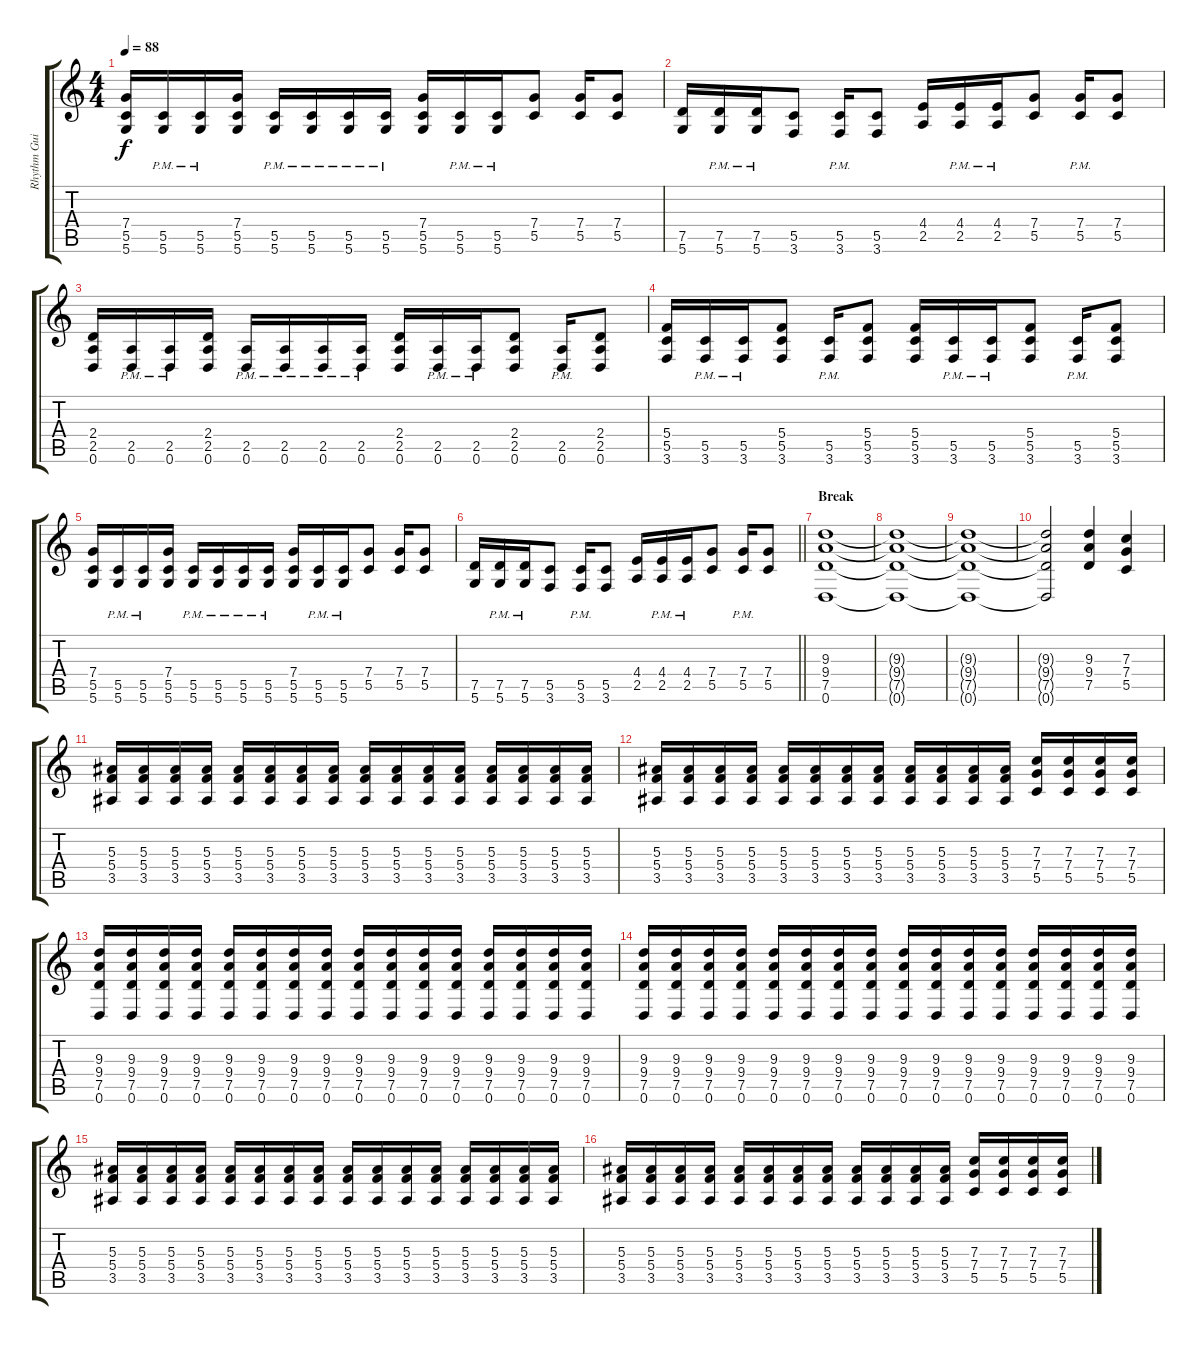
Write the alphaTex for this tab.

\track ("Rhythm Guitar" "Rhythm Gui") {instrument distortionguitar}
\staff {score tabs}
\tuning (D4 A3 F3 C3 G2 D2) {hide}
\ts (4 4)
\tempo 88
\clef g2
\ks c
(7.4 5.5 5.6).16{dy f} (5.5{pm} 5.6{pm}).16 (5.5{pm} 5.6{pm}).16 (7.4 5.5 5.6).16 (5.5{pm} 5.6{pm}).16 (5.5{pm} 5.6{pm}).16 (5.5{pm} 5.6{pm}).16 (5.5{pm} 5.6{pm}).16 (7.4 5.5 5.6).16 (5.5{pm} 5.6{pm}).16 (5.5{pm} 5.6{pm}).16 (7.4 5.5).8 (7.4 5.5).16 (7.4 5.5).8 |
(7.5 5.6).16 (7.5{pm} 5.6{pm}).16 (7.5{pm} 5.6{pm}).16 (5.5 3.6).8 (5.5{pm} 3.6{pm}).16 (5.5 3.6).8 (4.4 2.5).16 (4.4{pm} 2.5{pm}).16 (4.4{pm} 2.5{pm}).16 (7.4 5.5).8 (7.4{pm} 5.5{pm}).16 (7.4 5.5).8 |
(2.4 2.5 0.6).16 (2.5{pm} 0.6{pm}).16 (2.5{pm} 0.6{pm}).16 (2.4 2.5 0.6).16 (2.5{pm} 0.6{pm}).16 (2.5{pm} 0.6{pm}).16 (2.5{pm} 0.6{pm}).16 (2.5{pm} 0.6{pm}).16 (2.4 2.5 0.6).16 (2.5{pm} 0.6{pm}).16 (2.5{pm} 0.6{pm}).16 (2.4 2.5 0.6).8 (2.5{pm} 0.6{pm}).16 (2.4 2.5 0.6).8 |
(5.4 5.5 3.6).16 (5.5{pm} 3.6{pm}).16 (5.5{pm} 3.6{pm}).16 (5.4 5.5 3.6).8 (5.5{pm} 3.6{pm}).16 (5.4 5.5 3.6).8 (5.4 5.5 3.6).16 (5.5{pm} 3.6{pm}).16 (5.5{pm} 3.6{pm}).16 (5.4 5.5 3.6).8 (5.5{pm} 3.6{pm}).16 (5.4 5.5 3.6).8 |
(7.4 5.5 5.6).16 (5.5{pm} 5.6{pm}).16 (5.5{pm} 5.6{pm}).16 (7.4 5.5 5.6).16 (5.5{pm} 5.6{pm}).16 (5.5{pm} 5.6{pm}).16 (5.5{pm} 5.6{pm}).16 (5.5{pm} 5.6{pm}).16 (7.4 5.5 5.6).16 (5.5{pm} 5.6{pm}).16 (5.5{pm} 5.6{pm}).16 (7.4 5.5).8 (7.4 5.5).16 (7.4 5.5).8 |
\barLineRight lightlight
(7.5 5.6).16 (7.5{pm} 5.6{pm}).16 (7.5{pm} 5.6{pm}).16 (5.5 3.6).8 (5.5{pm} 3.6{pm}).16 (5.5 3.6).8 (4.4 2.5).16 (4.4{pm} 2.5{pm}).16 (4.4{pm} 2.5{pm}).16 (7.4 5.5).8 (7.4{pm} 5.5{pm}).16 (7.4 5.5).8 |
\section ("" "Break")
(9.3 9.4 7.5 0.6).1{volume 10} |
(9.3{t} 9.4{t} 7.5{t} 0.6{t}).1 |
(9.3{t} 9.4{t} 7.5{t} 0.6{t}).1{volume 8} |
(9.3{t} 9.4{t} 7.5{t} 0.6{t}).2 (9.3 9.4 7.5).4{volume 13} (7.3 7.4 5.5).4 |
(5.3 5.4 3.5).16 (5.3 5.4 3.5).16 (5.3 5.4 3.5).16 (5.3 5.4 3.5).16 (5.3 5.4 3.5).16 (5.3 5.4 3.5).16 (5.3 5.4 3.5).16 (5.3 5.4 3.5).16 (5.3 5.4 3.5).16 (5.3 5.4 3.5).16 (5.3 5.4 3.5).16 (5.3 5.4 3.5).16 (5.3 5.4 3.5).16 (5.3 5.4 3.5).16 (5.3 5.4 3.5).16 (5.3 5.4 3.5).16 |
(5.3 5.4 3.5).16 (5.3 5.4 3.5).16 (5.3 5.4 3.5).16 (5.3 5.4 3.5).16 (5.3 5.4 3.5).16 (5.3 5.4 3.5).16 (5.3 5.4 3.5).16 (5.3 5.4 3.5).16 (5.3 5.4 3.5).16 (5.3 5.4 3.5).16 (5.3 5.4 3.5).16 (5.3 5.4 3.5).16 (7.3 7.4 5.5).16 (7.3 7.4 5.5).16 (7.3 7.4 5.5).16 (7.3 7.4 5.5).16 |
(9.3 9.4 7.5 0.6).16 (9.3 9.4 7.5 0.6).16 (9.3 9.4 7.5 0.6).16 (9.3 9.4 7.5 0.6).16 (9.3 9.4 7.5 0.6).16 (9.3 9.4 7.5 0.6).16 (9.3 9.4 7.5 0.6).16 (9.3 9.4 7.5 0.6).16 (9.3 9.4 7.5 0.6).16 (9.3 9.4 7.5 0.6).16 (9.3 9.4 7.5 0.6).16 (9.3 9.4 7.5 0.6).16 (9.3 9.4 7.5 0.6).16 (9.3 9.4 7.5 0.6).16 (9.3 9.4 7.5 0.6).16 (9.3 9.4 7.5 0.6).16 |
(9.3 9.4 7.5 0.6).16 (9.3 9.4 7.5 0.6).16 (9.3 9.4 7.5 0.6).16 (9.3 9.4 7.5 0.6).16 (9.3 9.4 7.5 0.6).16 (9.3 9.4 7.5 0.6).16 (9.3 9.4 7.5 0.6).16 (9.3 9.4 7.5 0.6).16 (9.3 9.4 7.5 0.6).16 (9.3 9.4 7.5 0.6).16 (9.3 9.4 7.5 0.6).16 (9.3 9.4 7.5 0.6).16 (9.3 9.4 7.5 0.6).16 (9.3 9.4 7.5 0.6).16 (9.3 9.4 7.5 0.6).16 (9.3 9.4 7.5 0.6).16 |
(5.3 5.4 3.5).16 (5.3 5.4 3.5).16 (5.3 5.4 3.5).16 (5.3 5.4 3.5).16 (5.3 5.4 3.5).16 (5.3 5.4 3.5).16 (5.3 5.4 3.5).16 (5.3 5.4 3.5).16 (5.3 5.4 3.5).16 (5.3 5.4 3.5).16 (5.3 5.4 3.5).16 (5.3 5.4 3.5).16 (5.3 5.4 3.5).16 (5.3 5.4 3.5).16 (5.3 5.4 3.5).16 (5.3 5.4 3.5).16 |
(5.3 5.4 3.5).16 (5.3 5.4 3.5).16 (5.3 5.4 3.5).16 (5.3 5.4 3.5).16 (5.3 5.4 3.5).16 (5.3 5.4 3.5).16 (5.3 5.4 3.5).16 (5.3 5.4 3.5).16 (5.3 5.4 3.5).16 (5.3 5.4 3.5).16 (5.3 5.4 3.5).16 (5.3 5.4 3.5).16 (7.3 7.4 5.5).16 (7.3 7.4 5.5).16 (7.3 7.4 5.5).16 (7.3 7.4 5.5).16
